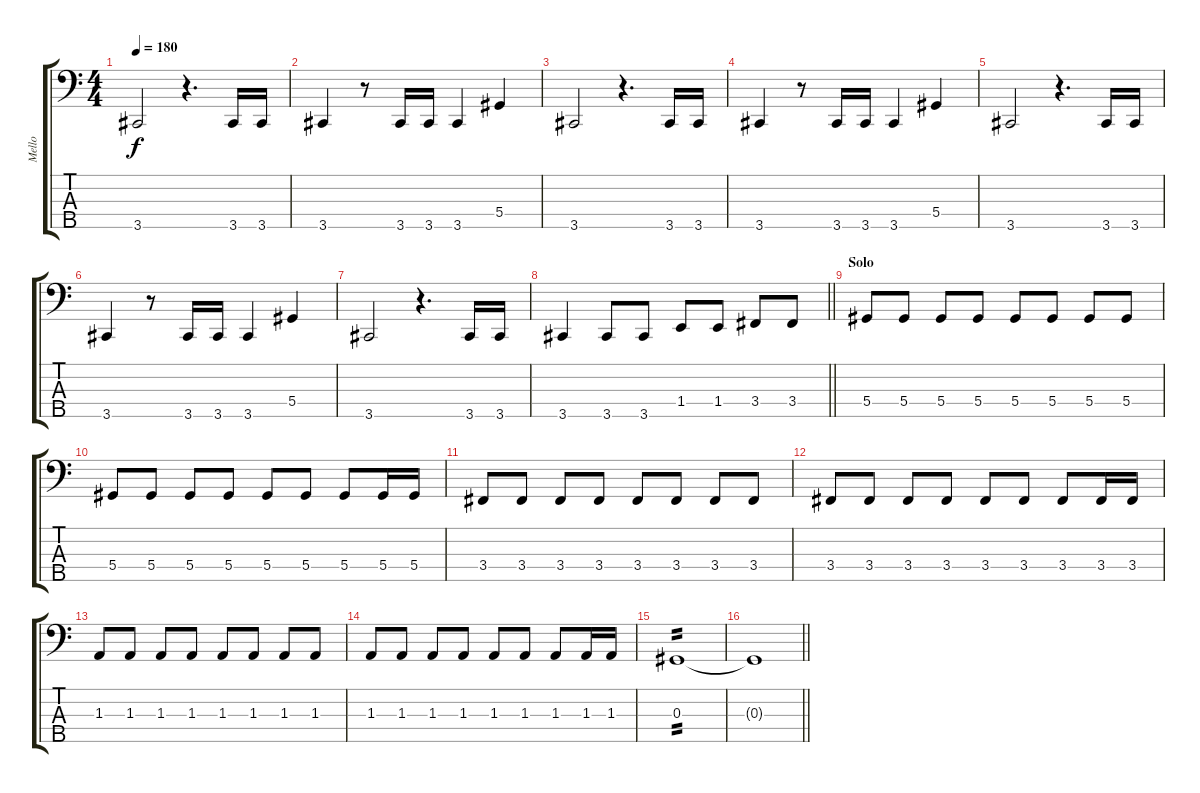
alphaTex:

\track ("Mello" "Mello") {instrument electricbassfinger}
\staff {score tabs}
\tuning (Gb2 Db2 Ab1 Eb1 Bb0) {hide}
\ts (4 4)
\tempo 180
\clef f4
\ks c
3.5.2{dy f} r.4{d} 3.5.16 3.5.16 |
3.5.4 r.8 3.5.16 3.5.16 3.5.4 5.4.4 |
3.5.2 r.4{d} 3.5.16 3.5.16 |
3.5.4 r.8 3.5.16 3.5.16 3.5.4 5.4.4 |
3.5.2 r.4{d} 3.5.16 3.5.16 |
3.5.4 r.8 3.5.16 3.5.16 3.5.4 5.4.4 |
3.5.2 r.4{d} 3.5.16 3.5.16 |
\barLineRight lightlight
3.5.4 3.5.8 3.5.8 1.4.8 1.4.8 3.4.8 3.4.8 |
\section ("" "Solo")
5.4.8 5.4.8 5.4.8 5.4.8 5.4.8 5.4.8 5.4.8 5.4.8 |
5.4.8 5.4.8 5.4.8 5.4.8 5.4.8 5.4.8 5.4.8 5.4.16 5.4.16 |
3.4.8 3.4.8 3.4.8 3.4.8 3.4.8 3.4.8 3.4.8 3.4.8 |
3.4.8 3.4.8 3.4.8 3.4.8 3.4.8 3.4.8 3.4.8 3.4.16 3.4.16 |
1.3.8 1.3.8 1.3.8 1.3.8 1.3.8 1.3.8 1.3.8 1.3.8 |
1.3.8 1.3.8 1.3.8 1.3.8 1.3.8 1.3.8 1.3.8 1.3.16 1.3.16 |
0.3.1{tp 2} |
\barLineRight lightlight
0.3{t}.1
